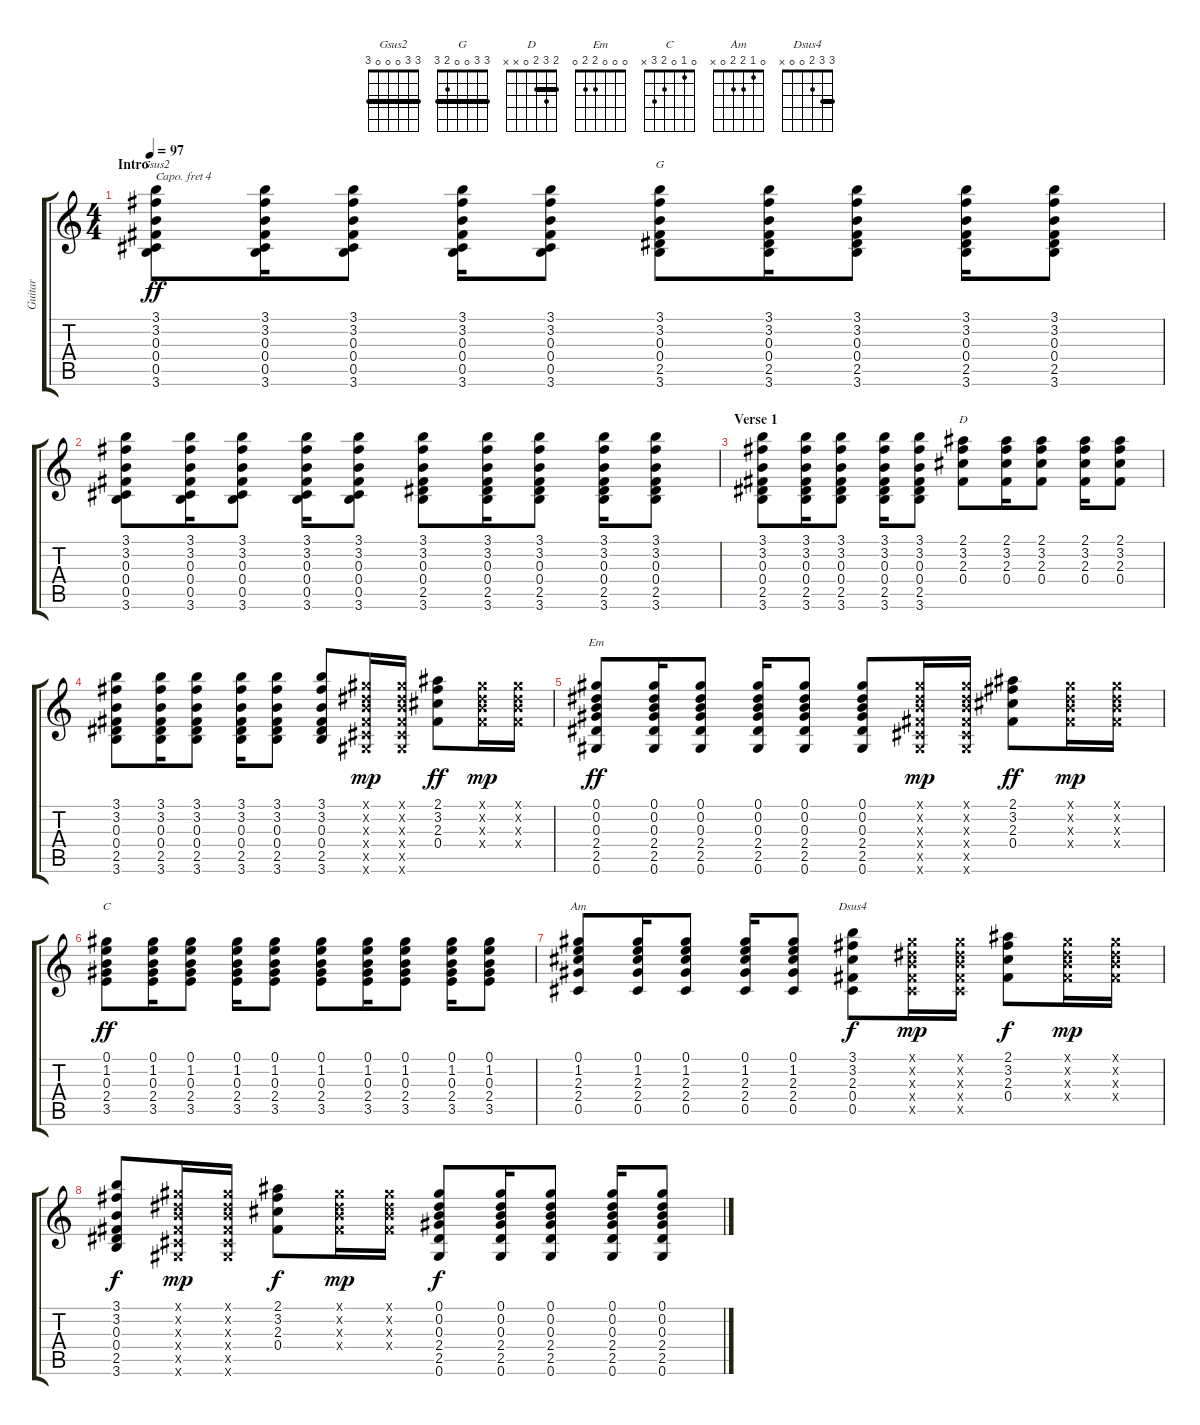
\track ("Guitar" "Guitar") {instrument acousticguitarsteel}
\staff {score tabs}
\capo 4
\tuning (E4 B3 G3 D3 A2 E2) {hide}
\chord ("Gsus2" 3 3 0 0 0 3) {barre 3}
\chord ("G" 3 3 0 0 2 3) {barre 3}
\chord ("D" 2 3 2 0 x x) {barre 2}
\chord ("Em" 0 0 0 2 2 0)
\chord ("C" 0 1 0 2 3 x)
\chord ("Am" 0 1 2 2 0 x)
\chord ("Dsus4" 3 3 2 0 0 x) {barre 3}
\ts (4 4)
\section ("" "Intro")
\tempo 97
\clef g2
\ks c
(3.1 3.2 0.3 0.4 0.5 3.6).8{ch "Gsus2" dy ff instrument acousticguitarsteel} (3.1 3.2 0.3 0.4 0.5 3.6).16 (3.1 3.2 0.3 0.4 0.5 3.6).8 (3.1 3.2 0.3 0.4 0.5 3.6).16 (3.1 3.2 0.3 0.4 0.5 3.6).8 (3.1 3.2 0.3 0.4 2.5 3.6).8{ch "G"} (3.1 3.2 0.3 0.4 2.5 3.6).16 (3.1 3.2 0.3 0.4 2.5 3.6).8 (3.1 3.2 0.3 0.4 2.5 3.6).16 (3.1 3.2 0.3 0.4 2.5 3.6).8 |
(3.1 3.2 0.3 0.4 0.5 3.6).8 (3.1 3.2 0.3 0.4 0.5 3.6).16 (3.1 3.2 0.3 0.4 0.5 3.6).8 (3.1 3.2 0.3 0.4 0.5 3.6).16 (3.1 3.2 0.3 0.4 0.5 3.6).8 (3.1 3.2 0.3 0.4 2.5 3.6).8 (3.1 3.2 0.3 0.4 2.5 3.6).16 (3.1 3.2 0.3 0.4 2.5 3.6).8 (3.1 3.2 0.3 0.4 2.5 3.6).16 (3.1 3.2 0.3 0.4 2.5 3.6).8 |
\section ("" "Verse 1")
(3.1 3.2 0.3 0.4 2.5 3.6).8 (3.1 3.2 0.3 0.4 2.5 3.6).16 (3.1 3.2 0.3 0.4 2.5 3.6).8 (3.1 3.2 0.3 0.4 2.5 3.6).16 (3.1 3.2 0.3 0.4 2.5 3.6).8 (2.1 3.2 2.3 0.4).8{ch "D"} (2.1 3.2 2.3 0.4).16 (2.1 3.2 2.3 0.4).8 (2.1 3.2 2.3 0.4).16 (2.1 3.2 2.3 0.4).8 |
(3.1 3.2 0.3 0.4 2.5 3.6).8 (3.1 3.2 0.3 0.4 2.5 3.6).16 (3.1 3.2 0.3 0.4 2.5 3.6).8 (3.1 3.2 0.3 0.4 2.5 3.6).16 (3.1 3.2 0.3 0.4 2.5 3.6).8 (3.1 3.2 0.3 0.4 2.5 3.6).8 (0.1{x} 0.2{x} 0.3{x} 0.4{x} 0.5{x} 0.6{x}).16{dy mp} (0.1{x} 0.2{x} 0.3{x} 0.4{x} 0.5{x} 0.6{x}).16 (2.1 3.2 2.3 0.4).8{dy ff} (0.1{x} 0.2{x} 0.3{x} 0.4{x}).16{dy mp} (0.1{x} 0.2{x} 0.3{x} 0.4{x}).16 |
(0.1 0.2 0.3 2.4 2.5 0.6).8{ch "Em" dy ff} (0.1 0.2 0.3 2.4 2.5 0.6).16 (0.1 0.2 0.3 2.4 2.5 0.6).8 (0.1 0.2 0.3 2.4 2.5 0.6).16 (0.1 0.2 0.3 2.4 2.5 0.6).8 (0.1 0.2 0.3 2.4 2.5 0.6).8 (0.1{x} 0.2{x} 0.3{x} 0.4{x} 0.5{x} 0.6{x}).16{dy mp} (0.1{x} 0.2{x} 0.3{x} 0.4{x} 0.5{x} 0.6{x}).16 (2.1 3.2 2.3 0.4).8{dy ff} (0.1{x} 0.2{x} 0.3{x} 0.4{x}).16{dy mp} (0.1{x} 0.2{x} 0.3{x} 0.4{x}).16 |
(0.1 1.2 0.3 2.4 3.5).8{ch "C" dy ff} (0.1 1.2 0.3 2.4 3.5).16 (0.1 1.2 0.3 2.4 3.5).8 (0.1 1.2 0.3 2.4 3.5).16 (0.1 1.2 0.3 2.4 3.5).8 (0.1 1.2 0.3 2.4 3.5).8 (0.1 1.2 0.3 2.4 3.5).16 (0.1 1.2 0.3 2.4 3.5).8 (0.1 1.2 0.3 2.4 3.5).16 (0.1 1.2 0.3 2.4 3.5).8 |
(0.1 1.2 2.3 2.4 0.5).8{ch "Am"} (0.1 1.2 2.3 2.4 0.5).16 (0.1 1.2 2.3 2.4 0.5).8 (0.1 1.2 2.3 2.4 0.5).16 (0.1 1.2 2.3 2.4 0.5).8 (3.1 3.2 2.3 0.4 0.5).8{ch "Dsus4" dy f} (0.1{x} 0.2{x} 0.3{x} 0.4{x} 0.5{x}).16{dy mp} (0.1{x} 0.2{x} 0.3{x} 0.4{x} 0.5{x}).16 (2.1 3.2 2.3 0.4).8{dy f} (0.1{x} 0.2{x} 0.3{x} 0.4{x}).16{dy mp} (0.1{x} 0.2{x} 0.3{x} 0.4{x}).16 |
(3.1 3.2 0.3 0.4 2.5 3.6).8{dy f} (0.1{x} 0.2{x} 0.3{x} 0.4{x} 0.5{x} 0.6{x}).16{dy mp} (0.1{x} 0.2{x} 0.3{x} 0.4{x} 0.5{x} 0.6{x}).16 (2.1 3.2 2.3 0.4).8{dy f} (0.1{x} 0.2{x} 0.3{x} 0.4{x}).16{dy mp} (0.1{x} 0.2{x} 0.3{x} 0.4{x}).16 (0.1 0.2 0.3 2.4 2.5 0.6).8{dy f} (0.1 0.2 0.3 2.4 2.5 0.6).16 (0.1 0.2 0.3 2.4 2.5 0.6).8 (0.1 0.2 0.3 2.4 2.5 0.6).16 (0.1 0.2 0.3 2.4 2.5 0.6).8
